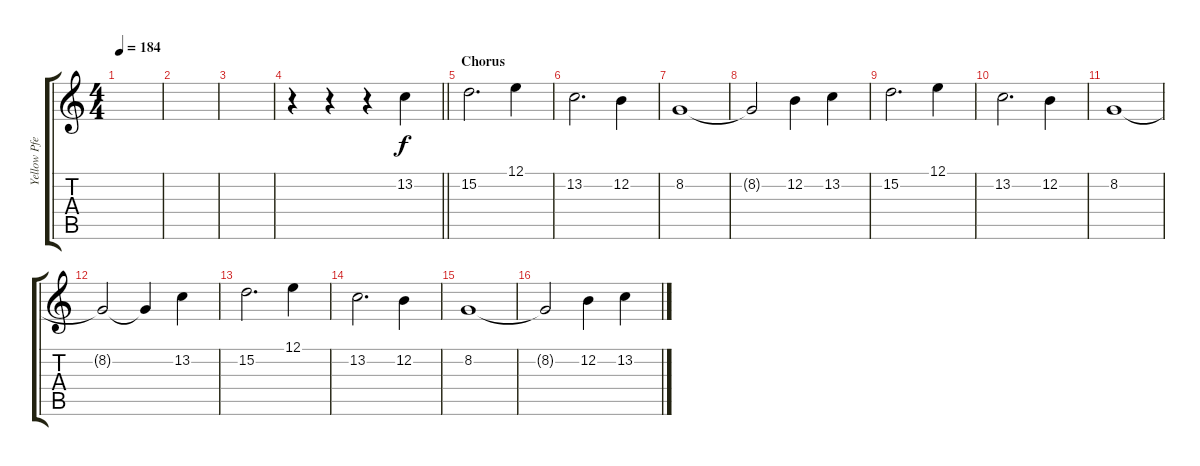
\track ("Yellow Pfeiffer" "Yellow Pfe") {instrument bagpipe}
\staff {score tabs}
\tuning (E4 B3 G3 D3 A2 E2) {hide}
\ts (4 4)
\tempo 184
\clef g2
\ks c
|
|
|
\barLineRight lightlight
r.4 r.4 r.4 13.2.4 |
\section ("" "Chorus")
15.2.2{d} 12.1.4 |
13.2.2{d} 12.2.4 |
8.2.1 |
8.2{t}.2 12.2.4 13.2.4 |
15.2.2{d} 12.1.4 |
13.2.2{d} 12.2.4 |
8.2.1 |
8.2{t}.2 8.2{t}.4 13.2.4 |
15.2.2{d} 12.1.4 |
13.2.2{d} 12.2.4 |
8.2.1 |
8.2{t}.2 12.2.4 13.2.4
